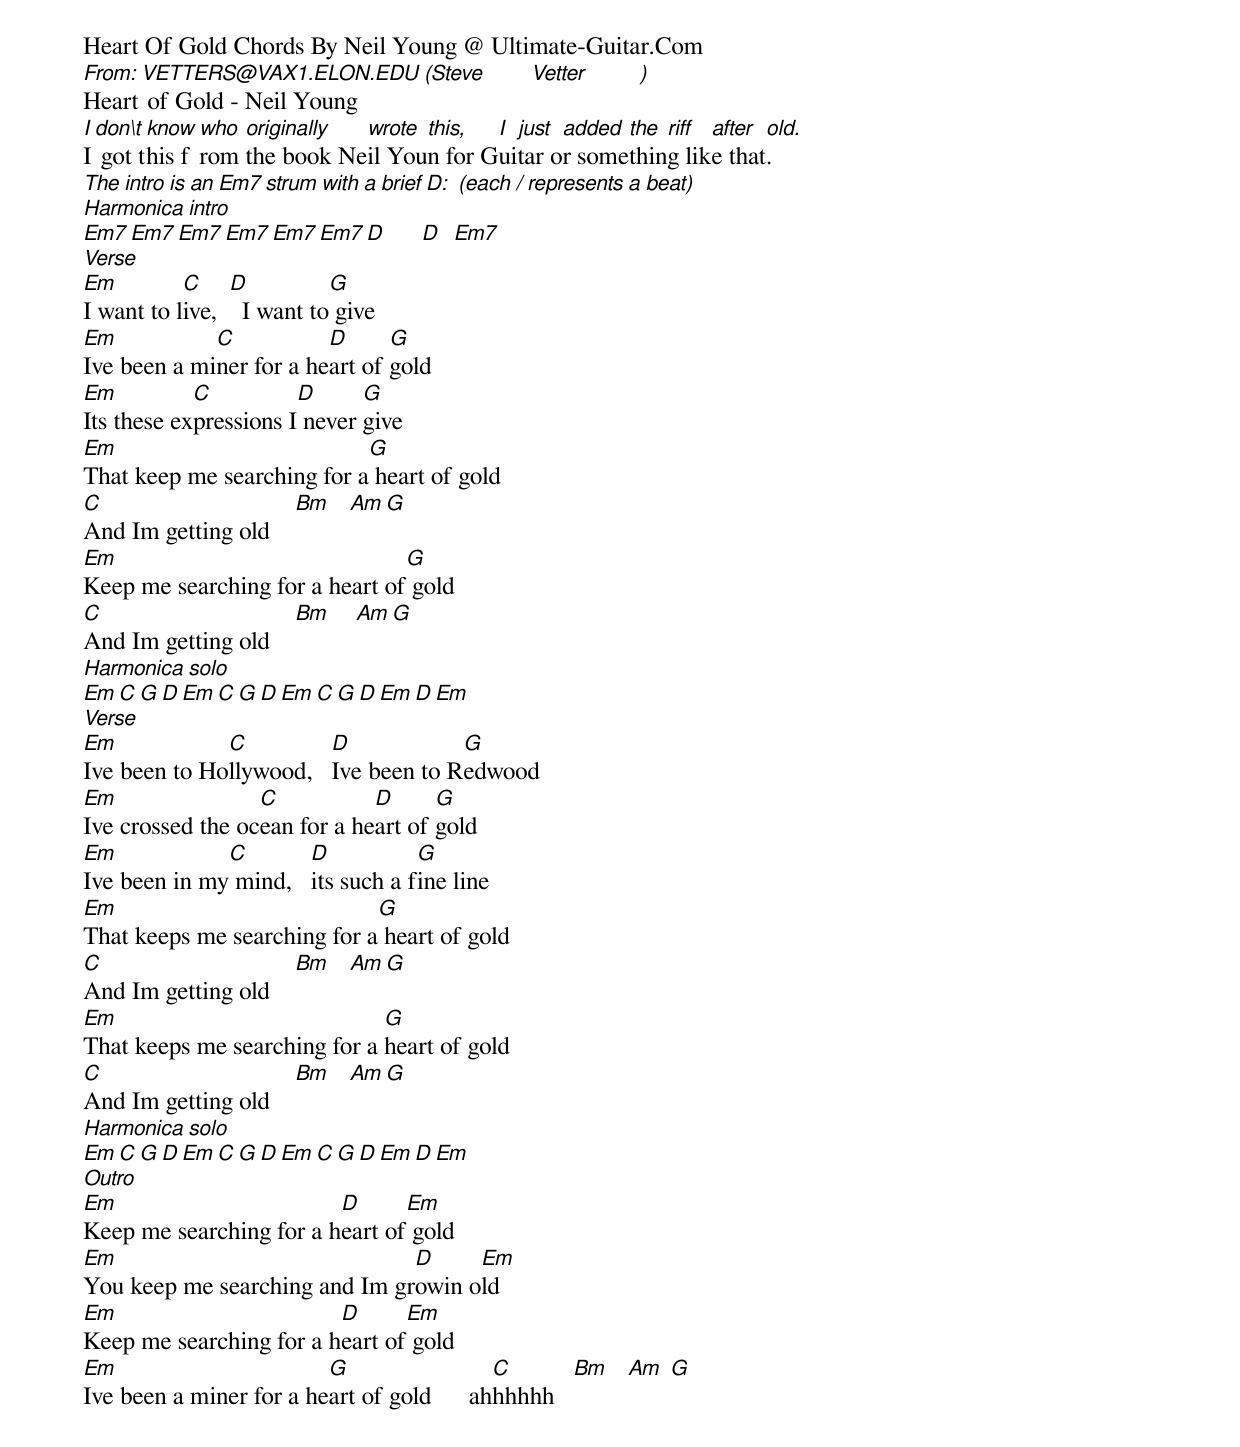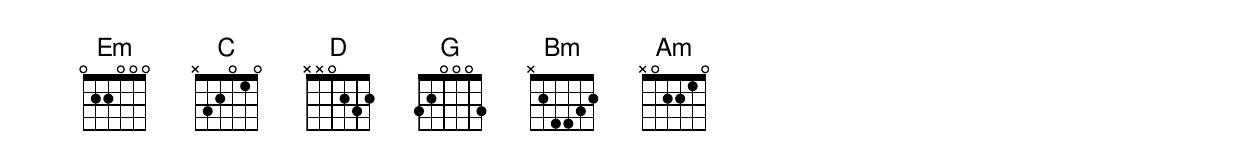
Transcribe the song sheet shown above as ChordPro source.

Heart Of Gold Chords By Neil Young @ Ultimate-Guitar.Com
[From:]Heart[VETTERS@VAX1.ELON.EDU] of Gold - Neil Young [(Steve]       [Vetter]        [)]
[I]I[don\t] got t[know]his f[who]rom [originally]the book Ne[wrote]il You[this,]n for G[I]ui[just]tar o[added]r some[the]thin[riff]g lik[after]e that[old.].
[The intro is an Em7 strum with a brief D:  (each / represents a beat)]
[Harmonica intro]
[Em7 Em7 Em7 Em7 Em7 Em7 D       D   Em7]
[Verse]
[Em]I want to l[C]ive,  [D]  I want to[G] give
[Em]Ive been a mi[C]ner for a he[D]art of [G]gold
[Em]Its these ex[C]pressions I[D] never [G]give
[Em]That keep me searching for a[G] heart of gold
[C]And Im getting old    [Bm]   [Am][G]
[Em]Keep me searching for a heart of[G] gold
[C]And Im getting old    [Bm]    [Am][G]
[Harmonica solo]
[Em C G D Em C G D Em C G D Em D Em]
[Verse]
[Em]Ive been to Ho[C]llywood,   [D]Ive been to R[G]edwood
[Em]Ive crossed the oc[C]ean for a he[D]art of [G]gold
[Em]Ive been in my[C] mind,   [D]its such a f[G]ine line
[Em]That keeps me searching for a[G] heart of gold
[C]And Im getting old    [Bm]   [Am][G]
[Em]That keeps me searching for a [G]heart of gold
[C]And Im getting old    [Bm]   [Am][G]
[Harmonica solo]
[Em C G D Em C G D Em C G D Em D Em]
[Outro]
[Em]Keep me searching for a h[D]eart of[Em] gold
[Em]You keep me searching and Im gr[D]owin o[Em]ld
[Em]Keep me searching for a h[D]eart of[Em] gold
[Em]Ive been a miner for a he[G]art of gold      ah[C]hhhhh   [Bm]   [Am] [G]
